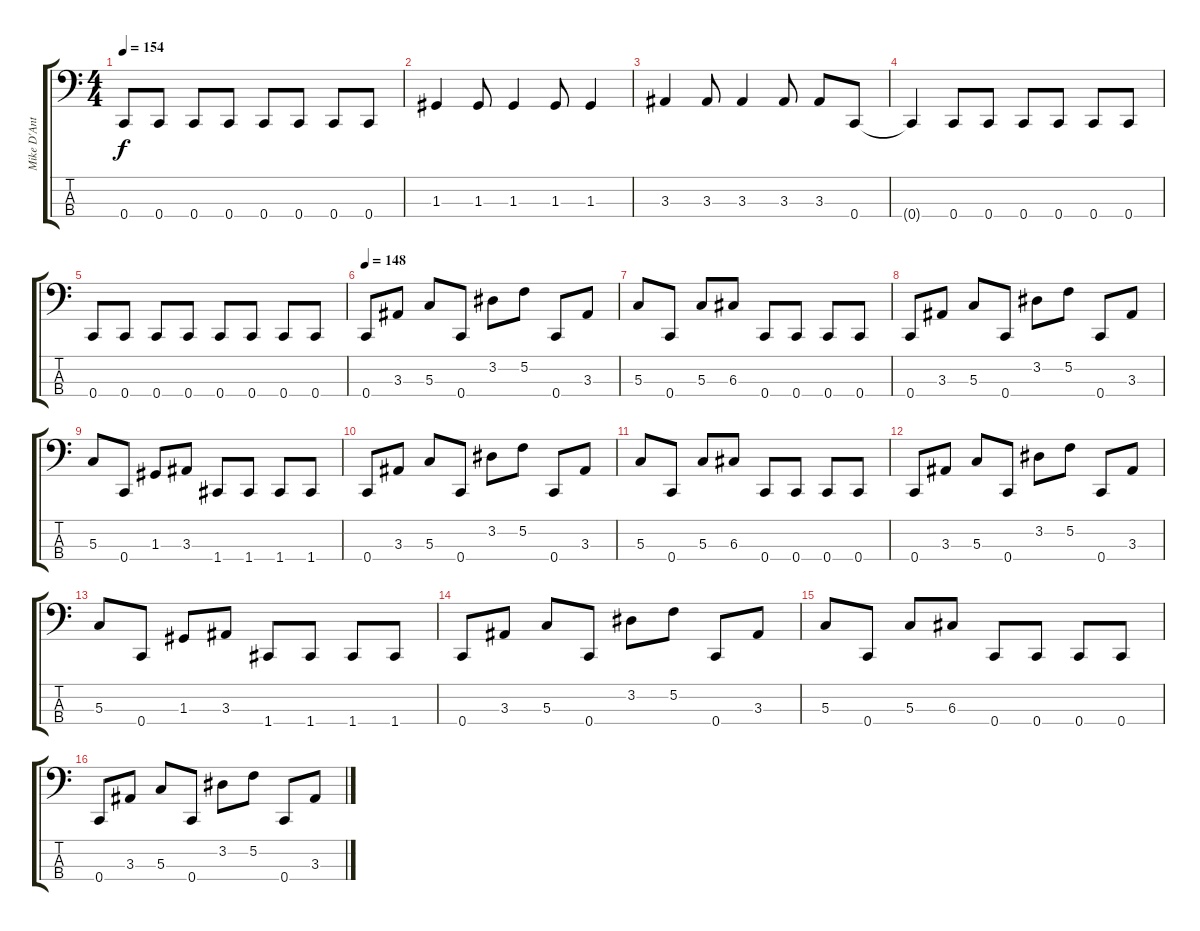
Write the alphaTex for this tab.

\track ("Mike D'Antonio" "Mike D'Ant") {instrument electricbasspick}
\staff {score tabs}
\tuning (F2 C2 G1 C1) {hide}
\ts (4 4)
\tempo 154
\clef f4
\ks c
0.4.8{dy f} 0.4.8 0.4.8 0.4.8 0.4.8 0.4.8 0.4.8 0.4.8 |
1.3.4 1.3.8 1.3.4 1.3.8 1.3.4 |
3.3.4 3.3.8 3.3.4 3.3.8 3.3.8 0.4.8 |
0.4{t}.4 0.4.8 0.4.8 0.4.8 0.4.8 0.4.8 0.4.8 |
0.4.8 0.4.8 0.4.8 0.4.8 0.4.8 0.4.8 0.4.8 0.4.8 |
\tempo 148
0.4.8 3.3.8 5.3.8 0.4.8 3.2.8 5.2.8 0.4.8 3.3.8 |
5.3.8 0.4.8 5.3.8 6.3.8 0.4.8 0.4.8 0.4.8 0.4.8 |
0.4.8 3.3.8 5.3.8 0.4.8 3.2.8 5.2.8 0.4.8 3.3.8 |
5.3.8 0.4.8 1.3.8 3.3.8 1.4.8 1.4.8 1.4.8 1.4.8 |
0.4.8 3.3.8 5.3.8 0.4.8 3.2.8 5.2.8 0.4.8 3.3.8 |
5.3.8 0.4.8 5.3.8 6.3.8 0.4.8 0.4.8 0.4.8 0.4.8 |
0.4.8 3.3.8 5.3.8 0.4.8 3.2.8 5.2.8 0.4.8 3.3.8 |
5.3.8 0.4.8 1.3.8 3.3.8 1.4.8 1.4.8 1.4.8 1.4.8 |
0.4.8 3.3.8 5.3.8 0.4.8 3.2.8 5.2.8 0.4.8 3.3.8 |
5.3.8 0.4.8 5.3.8 6.3.8 0.4.8 0.4.8 0.4.8 0.4.8 |
0.4.8 3.3.8 5.3.8 0.4.8 3.2.8 5.2.8 0.4.8 3.3.8
